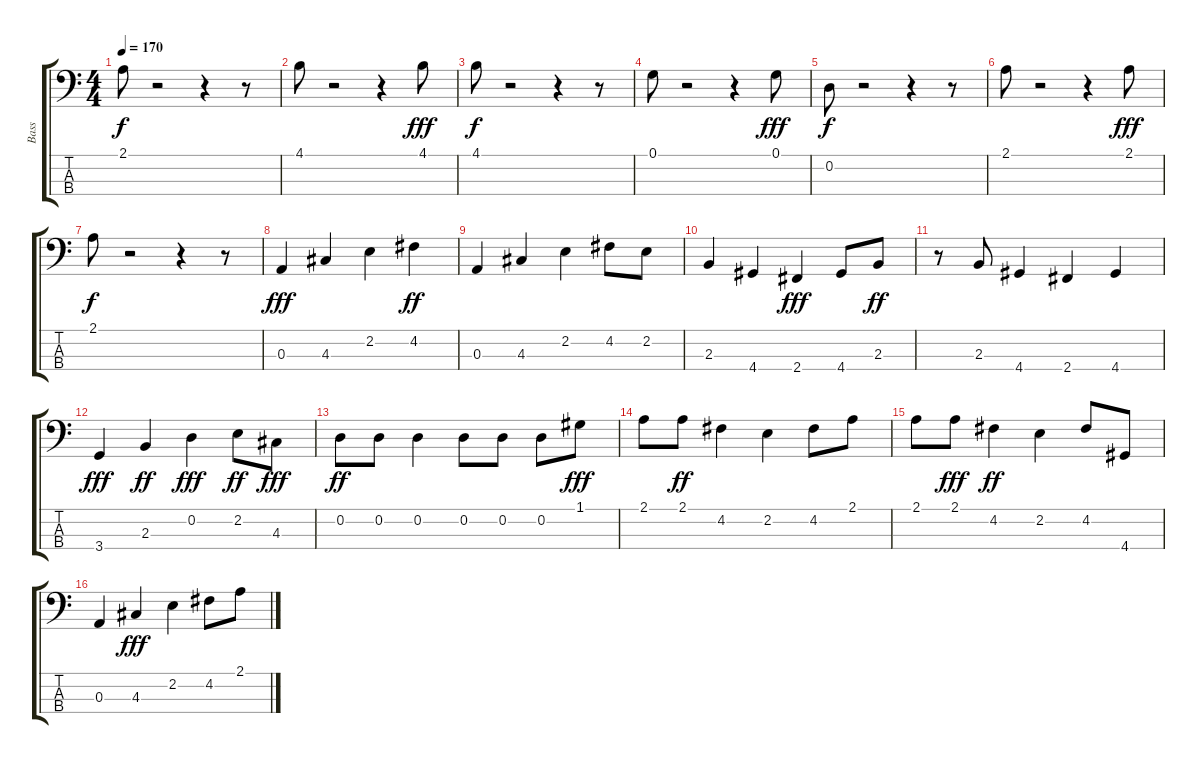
\track ("Bass" "Bass") {instrument electricbassfinger}
\staff {score tabs}
\tuning (G2 D2 A1 E1) {hide}
\ts (4 4)
\tempo 170
\clef f4
\ks c
2.1.8{dy f} r.2 r.4 r.8 |
4.1.8 r.2 r.4 4.1.8{dy fff} |
4.1.8{dy f} r.2 r.4 r.8 |
0.1.8 r.2 r.4 0.1.8{dy fff} |
0.2.8{dy f} r.2 r.4 r.8 |
2.1.8 r.2 r.4 2.1.8{dy fff} |
2.1.8{dy f} r.2 r.4 r.8 |
0.3.4{dy fff} 4.3.4 2.2.4 4.2.4{dy ff} |
0.3.4 4.3.4 2.2.4 4.2.8 2.2.8 |
2.3.4 4.4.4 2.4.4{dy fff} 4.4.8 2.3.8{dy ff} |
r.8 2.3.8 4.4.4 2.4.4 4.4.4 |
3.4.4{dy fff} 2.3.4{dy ff} 0.2.4{dy fff} 2.2.8{dy ff} 4.3.8{dy fff} |
0.2.8{dy ff} 0.2.8 0.2.4 0.2.8 0.2.8 0.2.8 1.1.8{dy fff} |
2.1.8 2.1.8{dy ff} 4.2.4 2.2.4 4.2.8 2.1.8 |
2.1.8 2.1.8{dy fff} 4.2.4{dy ff} 2.2.4 4.2.8 4.4.8 |
0.3.4 4.3.4{dy fff} 2.2.4 4.2.8 2.1.8
